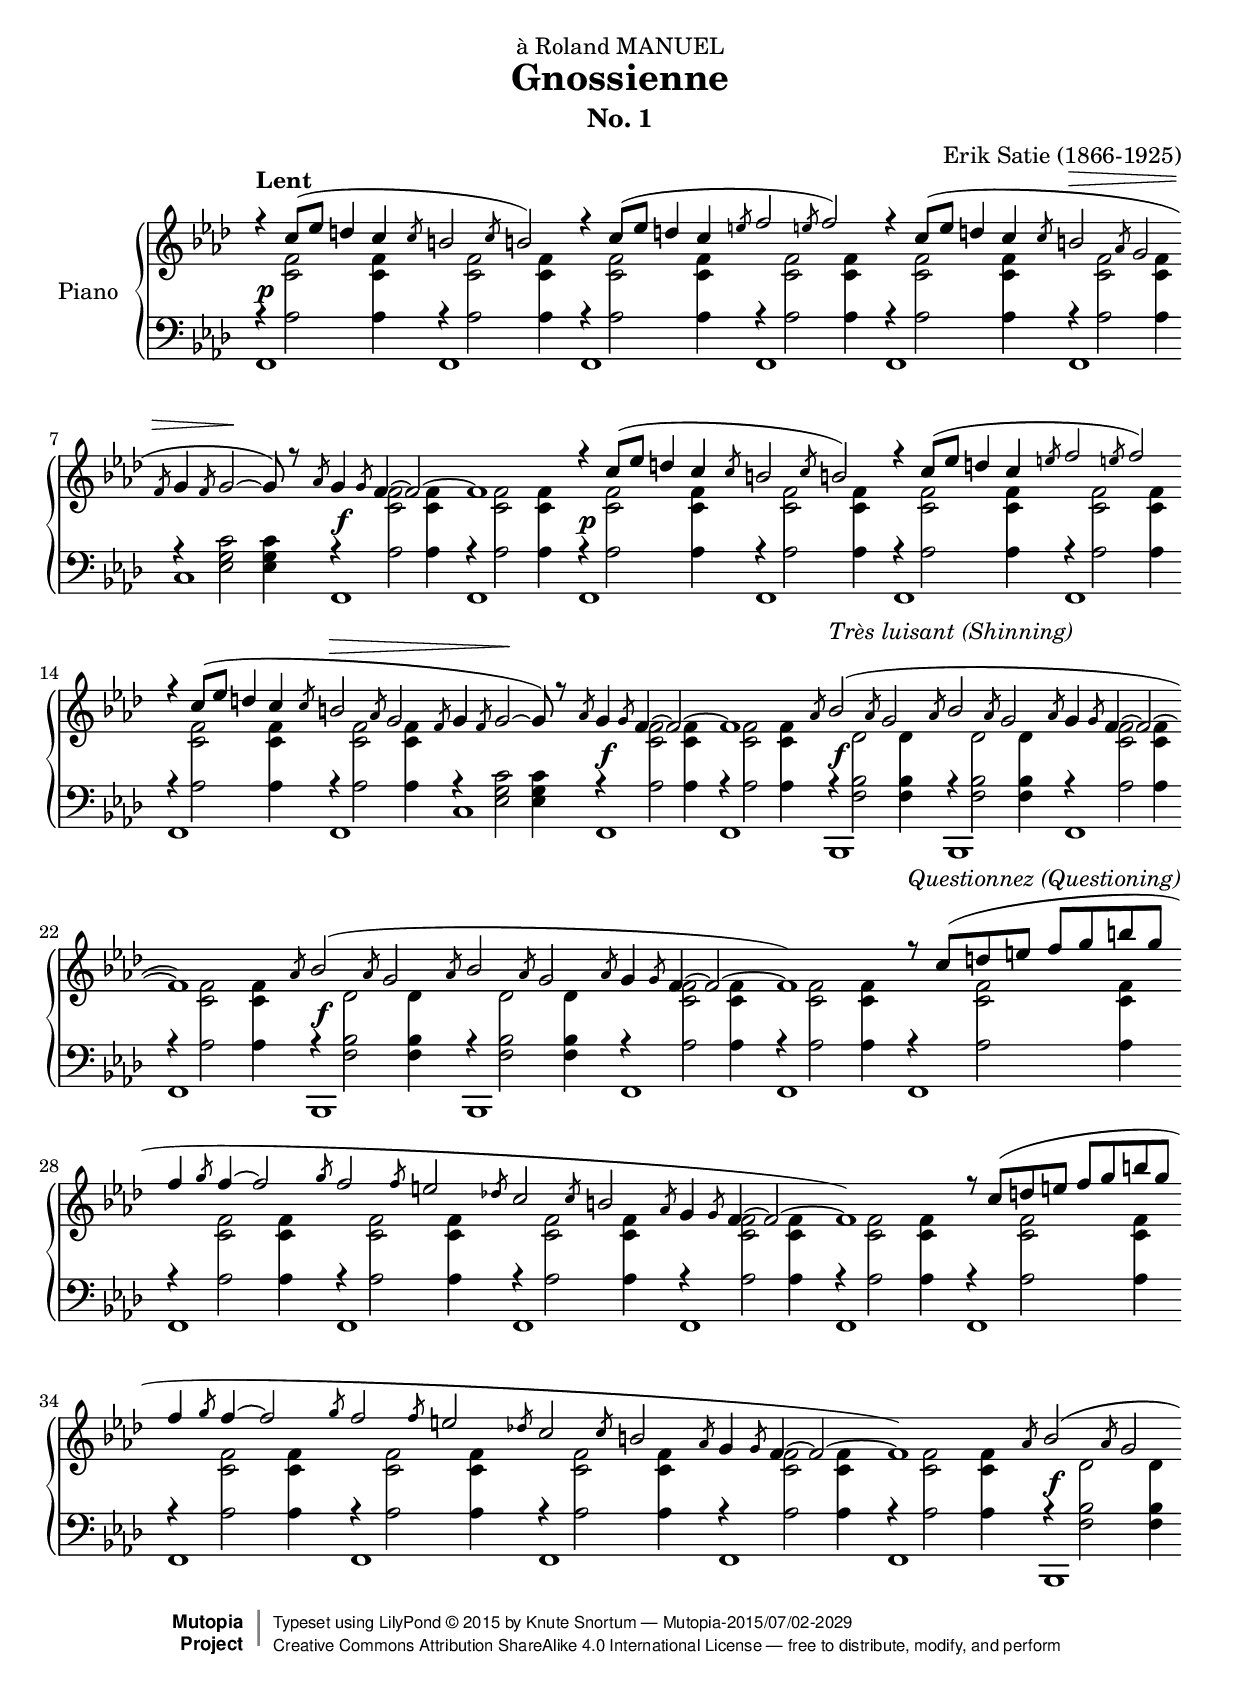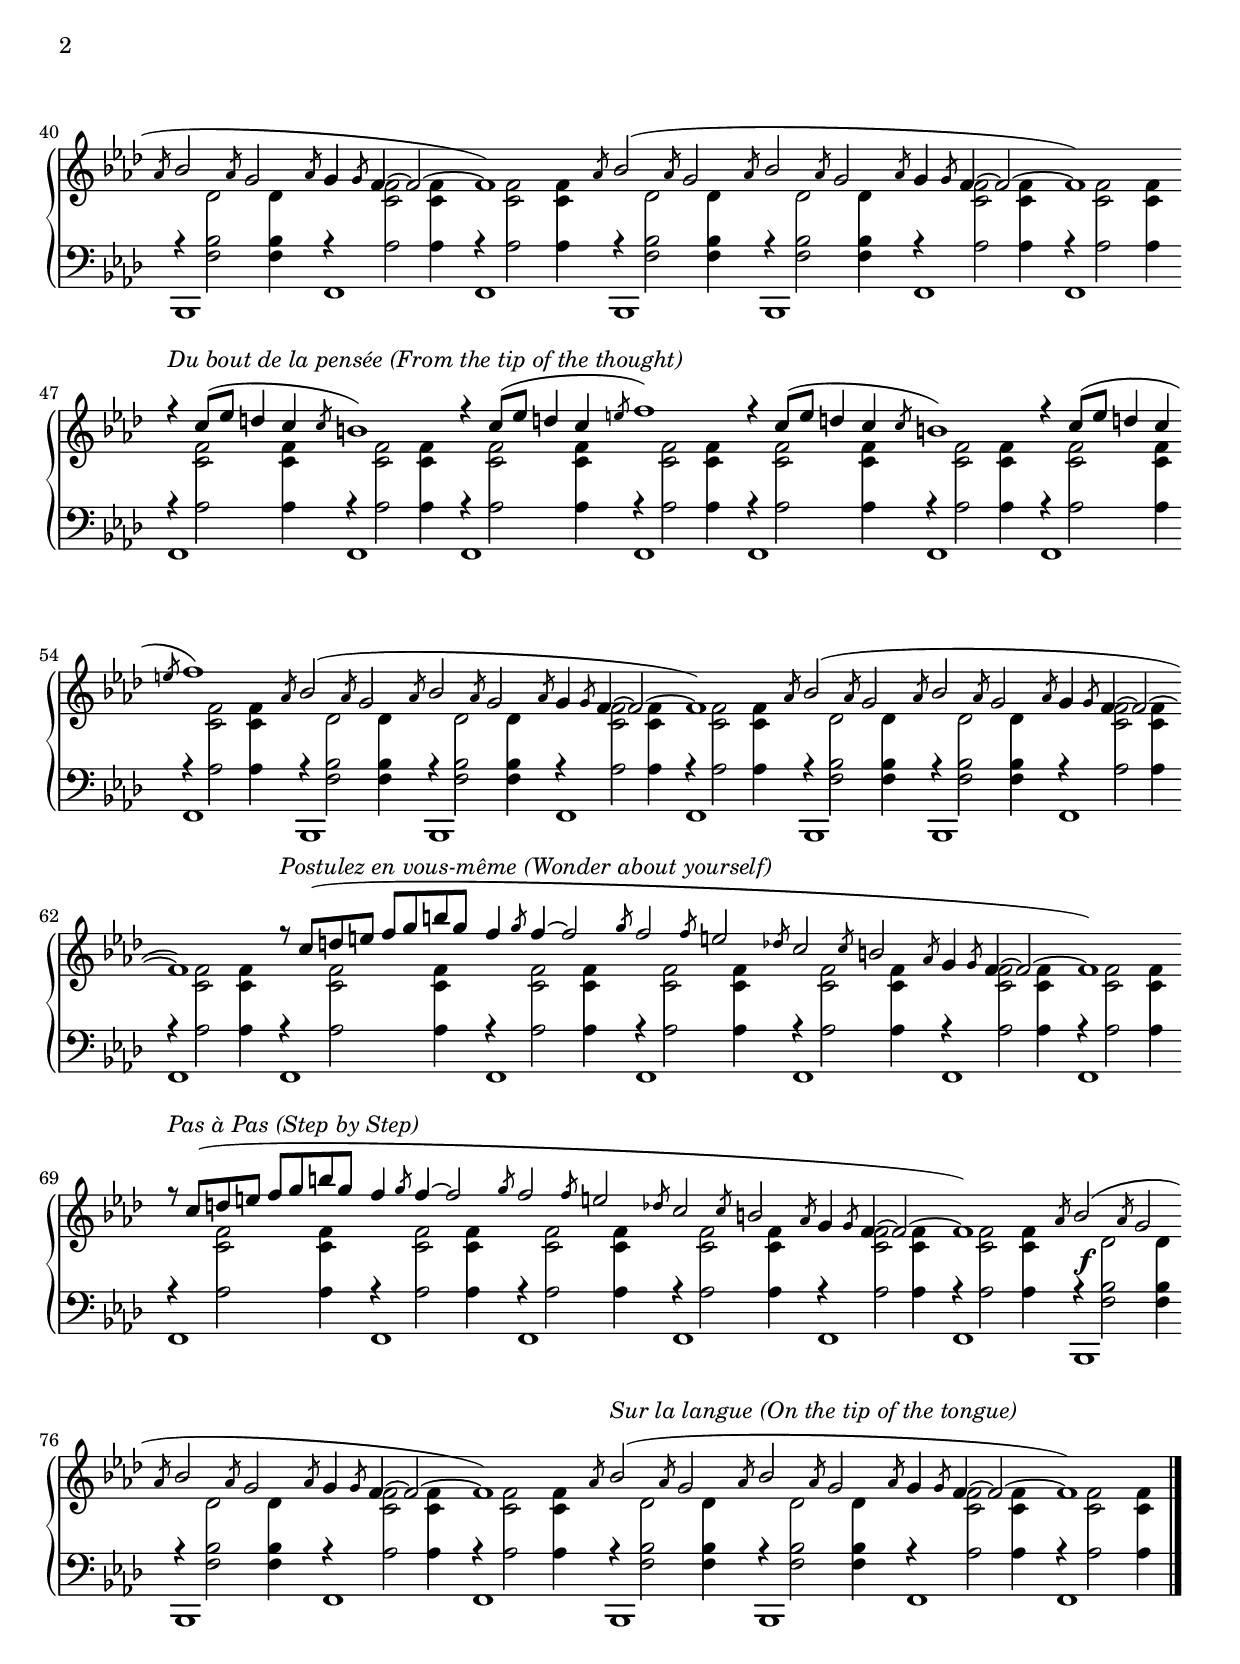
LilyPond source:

\version "2.19.23"
\language "english"

\header {
  title        = "Gnossienne"
  subtitle     = "No. 1"
  composer     = "Erik Satie (1866-1925)"
  dedication   = "à Roland MANUEL"
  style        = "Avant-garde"
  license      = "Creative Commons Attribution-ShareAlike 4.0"
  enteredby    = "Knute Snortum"
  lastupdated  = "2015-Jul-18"
  date         = "1890"
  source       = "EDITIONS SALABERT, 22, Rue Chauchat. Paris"

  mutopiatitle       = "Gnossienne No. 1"
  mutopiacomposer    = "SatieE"
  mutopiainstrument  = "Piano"
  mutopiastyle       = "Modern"
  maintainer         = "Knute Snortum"
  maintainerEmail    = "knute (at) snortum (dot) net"
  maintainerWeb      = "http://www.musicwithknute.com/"

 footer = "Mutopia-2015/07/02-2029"
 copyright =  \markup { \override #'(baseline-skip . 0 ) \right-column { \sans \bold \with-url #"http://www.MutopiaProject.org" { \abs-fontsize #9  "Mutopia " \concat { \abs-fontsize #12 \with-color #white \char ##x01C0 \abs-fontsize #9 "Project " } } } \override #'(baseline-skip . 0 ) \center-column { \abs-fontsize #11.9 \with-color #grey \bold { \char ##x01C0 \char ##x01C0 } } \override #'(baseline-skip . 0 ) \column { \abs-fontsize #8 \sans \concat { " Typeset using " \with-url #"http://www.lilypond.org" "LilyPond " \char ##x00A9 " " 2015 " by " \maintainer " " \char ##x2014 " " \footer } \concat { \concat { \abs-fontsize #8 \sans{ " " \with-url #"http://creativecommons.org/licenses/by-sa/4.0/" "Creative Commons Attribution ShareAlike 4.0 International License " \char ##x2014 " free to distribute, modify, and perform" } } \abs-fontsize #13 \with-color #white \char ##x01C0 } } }
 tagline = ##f
}

% -------------------
% --- Definitions ---
% -------------------

startGraceMusic = {
  <>
  \override Flag.stroke-style = #"grace"
}

stopGraceMusic = {
  \revert Flag.stroke-style
  <>
}

% -------------
% --- Music ---
% -------------

% --- Theme 1

themeOneHigh = \relative {
  r4 c''8 ( ef d4 c |
  \grace { c8 } b2 \grace { c8 } b!2 ) |
  r4 c8 ( ef d4 c |
  \grace { e8 } f2 \grace { e!8 } f2 ) |
  r4 c8 ( ef d4 c |
  \grace { c8 } b2 \grace { af8 } g2 |
  \grace { f8 } g4 \grace { f8 } g2 ~ g8 ) r |
  \grace { af8 } g4 \grace{ g8 } f4 ~ f2 ~ |
  f1 |
}

themeOneUpMid = \relative {
  \crossStaff {
    \repeat unfold 6 { s4 <c' f>2 q4 | }
  }
  s1 |
  \crossStaff {
    s4 <c f>2 q4 |
    s4 <c f>2 q4 |
  }
}

themeOneLowMid = \relative {
  \crossStaff {
    \repeat unfold 6 { af4\rest af2 af4 | }
  }
  af4\rest <ef g c>2 q4 |
  \crossStaff {
    af4\rest <<af2 \new Voice{\voiceOne \once \hideNotes af4 }>> af4 |
    af4\rest af2 af4 |
  }
}

themeOneLow = \relative {
  \repeat unfold 6 { f,1 | }
  c'1 |
  f,1 |
  f1 |  
}

% --- Theme 2

themeTwoHigh = \relative {
  \grace { af'8 } bf2 ( \grace { af8 } g2
  \grace { af8 } bf2 \grace { af8 } g2
  \grace { af8 } g4 \grace{ g8 } f4 ~ f2 ~ |
  f1 ) |
}

themeTwoUpMid = \relative {
  \crossStaff {
    s4 df'2 df4 |
    s4 df2 df4 |
    s4 <c f>2 q4 |
    s4 <c f>2 q4 |
  }
}

themeTwoLowMid = \relative {
  \crossStaff {
    af4\rest <f bf>2 q4 |
    af4\rest <f bf>2 q4 |
    af4\rest <<af2 \new Voice{\voiceOne \once \hideNotes af4 }>> af4 |
    af4\rest af2 af4 |
  }
}

themeTwoLow = \relative {
  bf,,1 |
  bf1 |
  f'1 |
  f1 |
}

% --- Theme 3

themeThreeHigh = \relative {
  r8 c'' ( d e f g b g |
  f4 \grace { g8 } f4 ~ f2 |
  \grace { g8 } f2 \grace { f8 } e2 |
  \grace { df!8 } c2 \grace { c8 } b2 |
  \grace { af8 } g4 \grace{ g8 } f4 ~ f2 ~ |
  f1 ) |
}

themeThreeUpMid = \relative {
  \crossStaff {
    \repeat unfold 6 { s4 <c' f>2 q4 | }
  }
}

themeThreeLowMid = \relative {
  \crossStaff {
    \repeat unfold 4 { af4\rest af2 af4 | }
    af4\rest <<af2 \new Voice{\voiceOne \once \hideNotes af4 }>> af4 |
    af4\rest af2 af4 |
  }
}

themeThreeLow = \relative {
  \repeat unfold 6 { f,1 | }
}

% --- Theme 4

themeFourHigh = \relative {
  r4 c''8 ( ef d4 c |
  \grace { c8 } b1 ) |
  r4 c8 ( ef d4 c |
  \grace { e8 } f1 ) |
}

themeFourUpMid = \relative {
  \crossStaff {
    \repeat unfold 4 { s4 <c' f>2 q4 | }
  }
}

themeFourLowMid = \relative {
  \crossStaff {
    \repeat unfold 4 { af4\rest af2 af4 | }
  }
}

themeFourLow = \relative {
  \repeat unfold 4 { f,1 | }
}

% --- Voices

highVoice = {
  \tempo "Lent"
  \themeOneHigh
  \themeOneHigh
  \themeTwoHigh
  \themeTwoHigh
  \themeThreeHigh
  \themeThreeHigh
  \themeTwoHigh
  \themeTwoHigh
  \themeFourHigh
  \themeFourHigh
  \themeTwoHigh
  \themeTwoHigh
  \themeThreeHigh
  \themeThreeHigh
  \themeTwoHigh
  \themeTwoHigh
}

upperMiddle = {
  \themeOneUpMid
  \themeOneUpMid
  \themeTwoUpMid
  \themeTwoUpMid
  \themeThreeUpMid
  \themeThreeUpMid
  \themeTwoUpMid
  \themeTwoUpMid
  \themeFourUpMid
  \themeFourUpMid
  \themeTwoUpMid
  \themeTwoUpMid
  \themeThreeUpMid
  \themeThreeUpMid
  \themeTwoUpMid
  \themeTwoUpMid
}

lowerMiddle = {
  \themeOneLowMid
  \themeOneLowMid
  \themeTwoLowMid
  \themeTwoLowMid
  \themeThreeLowMid
  \themeThreeLowMid
  \themeTwoLowMid
  \themeTwoLowMid
  \themeFourLowMid
  \themeFourLowMid
  \themeTwoLowMid
  \themeTwoLowMid
  \themeThreeLowMid
  \themeThreeLowMid
  \themeTwoLowMid
  \themeTwoLowMid
}

lowVoice = {
  \themeOneLow
  \themeOneLow
  \themeTwoLow
  \themeTwoLow
  \themeThreeLow
  \themeThreeLow
  \themeTwoLow
  \themeTwoLow
  \themeFourLow
  \themeFourLow
  \themeTwoLow
  \themeTwoLow
  \themeThreeLow
  \themeThreeLow
  \themeTwoLow
  \themeTwoLow
}

% --- Dynamics, text, and musical terms

dynamicsHigh = {
  % Theme One
  \repeat unfold 2 {
    s1 * 5 |
    s2 \> s |
    s4 s2. \! |
    s1 * 2 |
  }
  % Theme Two
  s1 ^ "Très luisant (Shinning)" |
  s1 |
  s1 \break |
  s1 * 5 |
  % Theme Three
  s1 ^ "Questionnez (Questioning)" |
  s1 * 5 |
  s1 * 6 |
  % Theme Two
  s1 * 4 |
  s1 * 4 |
  \break
  % Theme Four
  s1 ^ "Du bout de la pensée (From the tip of the thought)" |
  s1 * 3 |
  s1 * 4 |
  % Theme Two
  s1 * 4 |
  s1 * 4 |
  % Theme Three
  s1 ^ "Postulez en vous-même (Wonder about yourself)" |
  s1 * 5 |
  s1 ^ "Pas à Pas (Step by Step)" |
  s1 * 5 |
  % Theme Two
  s1 * 4 |
  s1 ^ "Sur la langue (On the tip of the tongue)" |
  s1 * 3 |
}

dynamics = {
  % Theme One
  \repeat unfold 2 {
    s1 \p |
    s1 * 6 |
    s1 \f |
    s1 |
  }
  % Theme Two
  s1 \f |
  s1 * 3 |
  s1 \f |
  s1 * 3 |
  % Theme Three
  s1 * 6 |
  s1 * 6 |
  % Theme Two
  s1 \f |
  s1 * 3 |
  s1 * 4 |
  % Theme Four
  s1 * 4 |
  s1 * 4 |
  % Theme Two
  s1 * 4 |
  s1 * 4 |
  % Theme Three
  s1 * 6 |
  s1 * 6 |
  % Theme Two
  s1 \f |
  s1 * 3 |
  s1 * 4 |
}

% -----------------------
% --- Layout and MIDI ---
% -----------------------

global = {
  \key f \minor
  \time 4/4
  \hide Staff.BarLine
  \hide Score.SpanBar
}

upper = {
  \global
  \clef treble
  <<
    \new Voice { \voiceOne \highVoice }
    \new Voice { \voiceTwo \upperMiddle }
  >>
  \undo \hide Staff.BarLine
  \undo \hide Score.SpanBar
  \bar "|."
}

lower = {
  \global
  \clef bass
  <<
    \new Voice { \voiceTwo \lowerMiddle }
    \new Voice { \voiceFour \lowVoice }
  >>
  \undo \hide Staff.BarLine
  \undo \hide Score.SpanBar
  \bar "|."
}

\paper {
  top-margin = 8\mm                              %-minimum top-margin: 8mm
  top-markup-spacing.basic-distance = #5         %-dist. from bottom of top margin to the first markup/title
  markup-system-spacing.basic-distance = #6      %-dist. from header/title to first system
  top-system-spacing.basic-distance = #12        %-dist. from top margin to system in pages with no titles
  last-bottom-spacing.basic-distance = #11       %-pads music from copyright block
  
  % --- Set these to false after all editing is finished
  ragged-bottom = ##f
  ragged-last-bottom = ##f
  ragged-right = ##f
}

\score {
  \new PianoStaff \with { instrumentName = #"Piano" } <<
    \new Dynamics { \global \dynamicsHigh }
    \new Staff = "upper" \upper
    \new Dynamics { \global \dynamics }
    \new Staff = "lower" \lower
  >>
  \layout { 
    \context {
      \Staff
      \remove "Time_signature_engraver"
    }
    \context {
      \PianoStaff
      \consists #Span_stem_engraver
    }
  } 
}

\include "articulate.ly"

\score {
  \articulate <<
    \new PianoStaff <<
      \new Staff ="upper" \upper
      \new Staff = "lower" \lower
    >>
  >>
  \midi { 
    \tempo 4 = 100
  }
}
